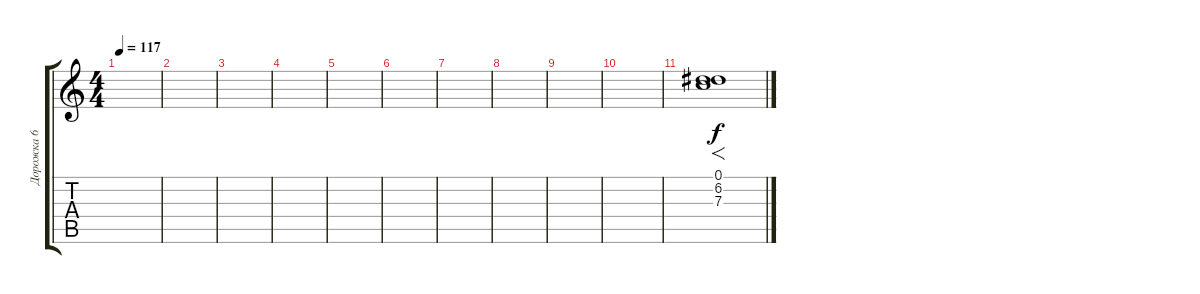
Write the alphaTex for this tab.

\track ("Дорожка 6" "Дорожка 6") {instrument overdrivenguitar}
\staff {score tabs}
\tuning (D4 A3 F3 C3 G2 C2) {hide}
\ts (4 4)
\tempo 117
\clef g2
\ks c
|
|
|
|
|
|
|
|
|
|
(0.1 6.2 7.3).1{f volume 16 balance 16}
